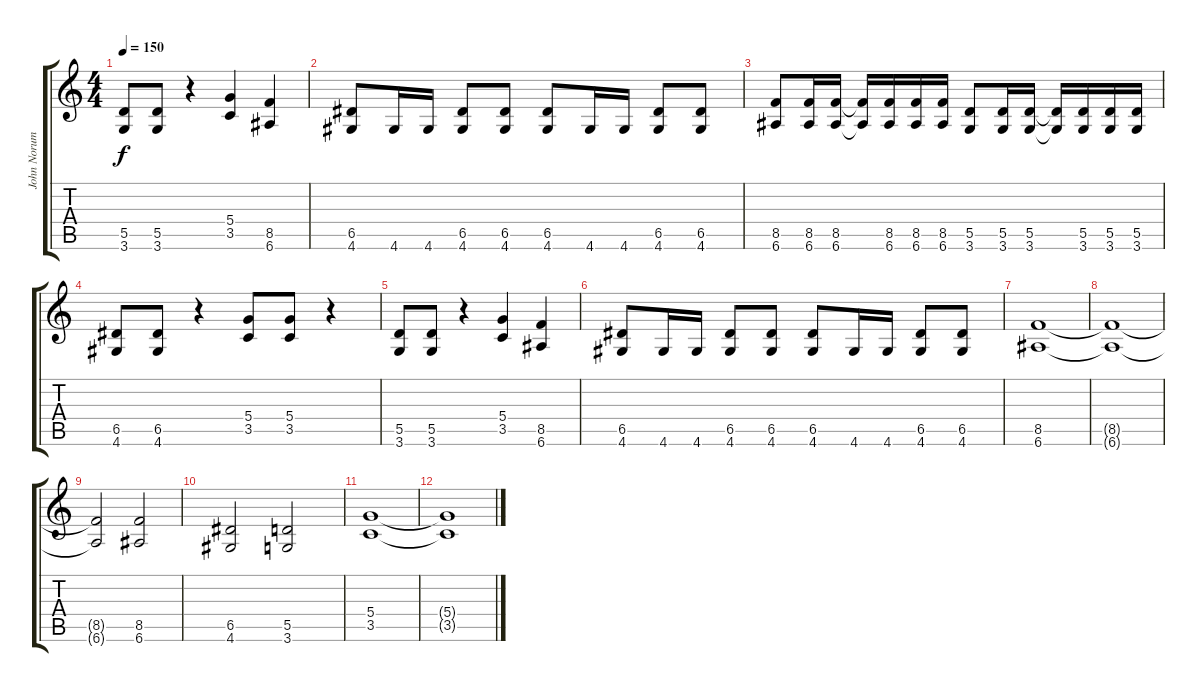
\track ("John Norum Rythm" "John Norum") {instrument distortionguitar}
\staff {score tabs}
\tuning (E4 B3 G3 D3 A2 E2) {hide}
\ts (4 4)
\tempo 150
\clef g2
\ks c
(5.5 3.6).8{dy f} (5.5 3.6).8 r.4 (5.4 3.5).4 (8.5 6.6).4 |
(6.5 4.6).8 4.6.16 4.6.16 (6.5 4.6).8 (6.5 4.6).8 (6.5 4.6).8 4.6.16 4.6.16 (6.5 4.6).8 (6.5 4.6).8 |
(8.5 6.6).8 (8.5 6.6).16 (8.5 6.6).16 (8.5{t} 6.6{t}).16 (8.5 6.6).16 (8.5 6.6).16 (8.5 6.6).16 (5.5 3.6).8 (5.5 3.6).16 (5.5 3.6).16 (5.5{t} 3.6{t}).16 (5.5 3.6).16 (5.5 3.6).16 (5.5 3.6).16 |
(6.5 4.6).8 (6.5 4.6).8 r.4 (5.4 3.5).8 (5.4 3.5).8 r.4 |
(5.5 3.6).8 (5.5 3.6).8 r.4 (5.4 3.5).4 (8.5 6.6).4 |
(6.5 4.6).8 4.6.16 4.6.16 (6.5 4.6).8 (6.5 4.6).8 (6.5 4.6).8 4.6.16 4.6.16 (6.5 4.6).8 (6.5 4.6).8 |
(8.5 6.6).1 |
(8.5{t} 6.6{t}).1 |
(8.5{t} 6.6{t}).2 (8.5 6.6).2 |
(6.5 4.6).2 (5.5 3.6).2 |
(5.4 3.5).1 |
(5.4{t} 3.5{t}).1
